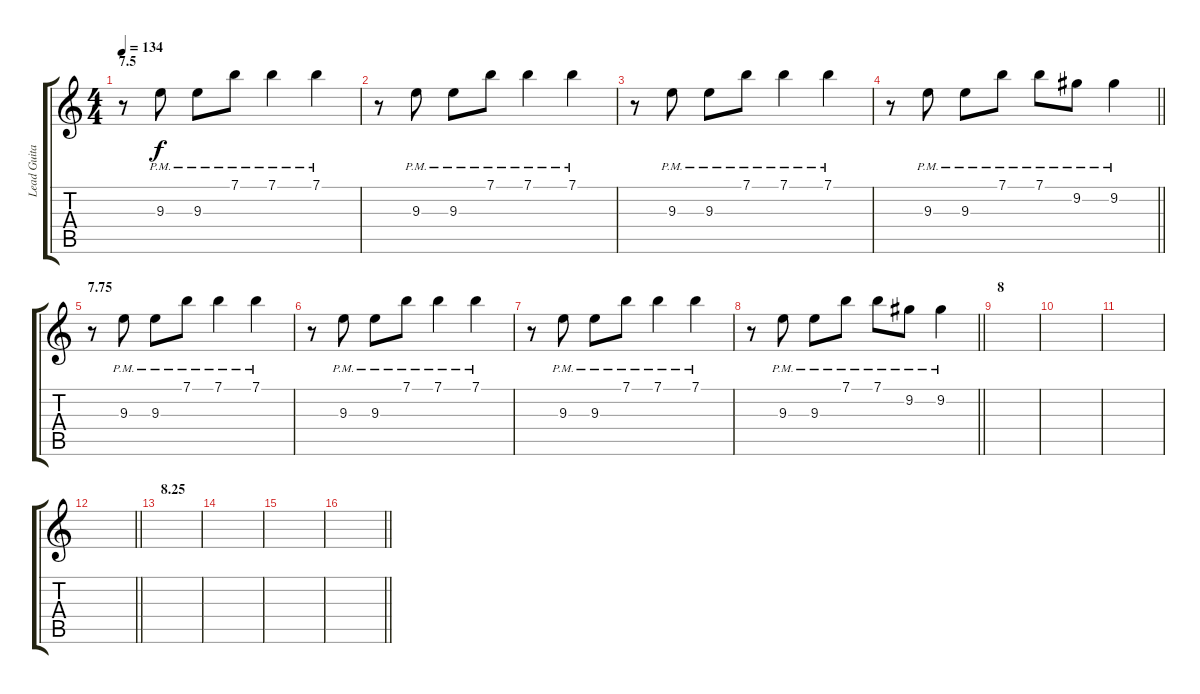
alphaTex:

\track ("Lead Guitar" "Lead Guita") {instrument electricguitarjazz}
\staff {score tabs}
\tuning (E4 B3 G3 D3 A2 E2) {hide}
\ts (4 4)
\section ("" "7.5")
\tempo 134
\clef g2
\ks c
r.8{dy f} 9.3{pm}.8 9.3{pm}.8 7.1{pm}.8 7.1{pm}.4 7.1{pm}.4 |
r.8 9.3{pm}.8 9.3{pm}.8 7.1{pm}.8 7.1{pm}.4 7.1{pm}.4 |
r.8 9.3{pm}.8 9.3{pm}.8 7.1{pm}.8 7.1{pm}.4 7.1{pm}.4 |
\barLineRight lightlight
r.8 9.3{pm}.8 9.3{pm}.8 7.1{pm}.8 7.1{pm}.8 9.2{pm}.8 9.2{pm}.4 |
\section ("" "7.75")
r.8 9.3{pm}.8 9.3{pm}.8 7.1{pm}.8 7.1{pm}.4 7.1{pm}.4 |
r.8 9.3{pm}.8 9.3{pm}.8 7.1{pm}.8 7.1{pm}.4 7.1{pm}.4 |
r.8 9.3{pm}.8 9.3{pm}.8 7.1{pm}.8 7.1{pm}.4 7.1{pm}.4 |
\barLineRight lightlight
r.8 9.3{pm}.8 9.3{pm}.8 7.1{pm}.8 7.1{pm}.8 9.2{pm}.8 9.2{pm}.4 |
\section ("" "8")
|
|
|
\barLineRight lightlight
|
\section ("" "8.25")
|
|
|
\barLineRight lightlight
